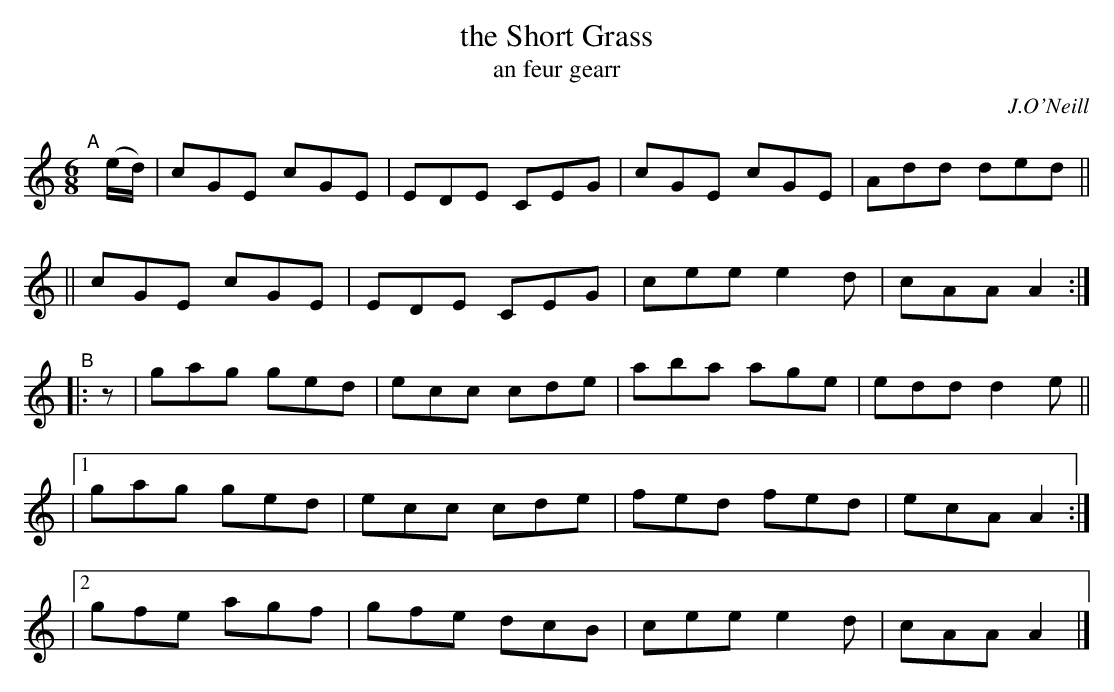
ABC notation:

X:1
T: the Short Grass
T: an feur gearr
O: J.O'Neill
M: 6/8
K: C	% Ending on Am
"^A"[|] (e/d/) \
 |  cGE cGE | EDE CEG | cGE cGE | Add ded ||
||  cGE cGE | EDE CEG | cee e2d | cAA A2 :|
"^B"|: z \
|   gag ged | ecc cde | aba age | edd d2e ||
|[1 gag ged | ecc cde | fed fed | ecA A2 :|
|[2 gfe agf | gfe dcB | cee e2d | cAA A2 |]
